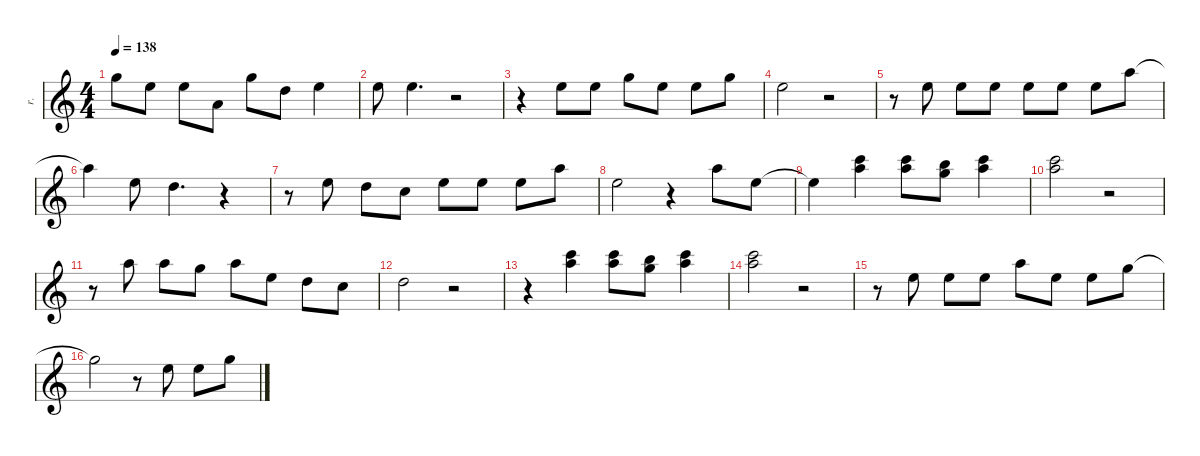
\defaultSystemsLayout 4
\hideDynamics
\bracketExtendMode nobrackets
\otherSystemsTrackNameOrientation horizontal
\track ("David Lee Roth" "r.") {instrument synthvoice}
\staff {score}
\tuning (E4 B3 G3 D3 A2 E2)
\ts (4 4)
\tempo 138
\clef g2
\ks c
20.2{t}.8{dy f beam Down} 21.3.8{dy fff beam Down} 21.3.8{beam Down} 19.4.8{beam Down} 20.2.8{beam Down} 19.3.8{beam Down} 17.2.4{beam Down} |
17.2.8{beam Down} 17.2.4{d beam Down} r.2{beam Down} |
r.4{beam Down} 17.2.8{beam Down} 17.2.8{beam Down} 15.1.8{beam Down} 17.2.8{beam Down} 17.2.8{beam Down} 15.1.8{beam Down} |
17.2.2{beam Down} r.2{beam Down} |
r.8{beam Down} 17.2.8{beam Down} 17.2.8{beam Down} 17.2.8{beam Down} 17.2.8{beam Down} 17.2.8{beam Down} 17.2.8{beam Down} 17.1.8{beam Down} |
17.1{t}.4{dy f beam Down} 17.2.8{dy fff beam Down} 15.2.4{d beam Down} r.4{beam Down} |
r.8{beam Down} 17.2.8{beam Down} 15.2.8{beam Down} 17.3.8{beam Down} 17.2.8{beam Down} 17.2.8{beam Down} 17.2.8{beam Down} 17.1.8{beam Down} |
17.2.2{beam Down} r.4{beam Down} 17.1.8{beam Down} 17.2.8{beam Down} |
17.2{t}.4{dy f beam Down} (20.1 22.2).4{dy fff beam Down} (20.1 22.2).8{beam Down} (19.1 20.2).8{beam Down} (20.1 22.2).4{beam Down} |
(20.1 22.2).2{beam Down} r.2{beam Down} |
r.8{beam Down} 22.2.8{beam Down} 22.2.8{beam Down} 20.2.8{beam Down} 22.2.8{beam Down} 21.3.8{beam Down} 19.3.8{beam Down} 17.3.8{beam Down} |
19.3.2{beam Down} r.2{beam Down} |
r.4{beam Down} (20.1 22.2).4{beam Down} (20.1 22.2).8{beam Down} (19.1 20.2).8{beam Down} (20.1 22.2).4{beam Down} |
(20.1 22.2).2{beam Down} r.2{beam Down} |
r.8{beam Down} 21.3.8{beam Down} 21.3.8{beam Down} 21.3.8{beam Down} 22.2.8{beam Down} 21.3.8{beam Down} 21.3.8{beam Down} 20.2.8{beam Down} |
20.2{t}.2{dy f beam Down} r.8{beam Down} 21.3.8{dy fff beam Down} 21.3.8{beam Down} 20.2.8{beam Down}
